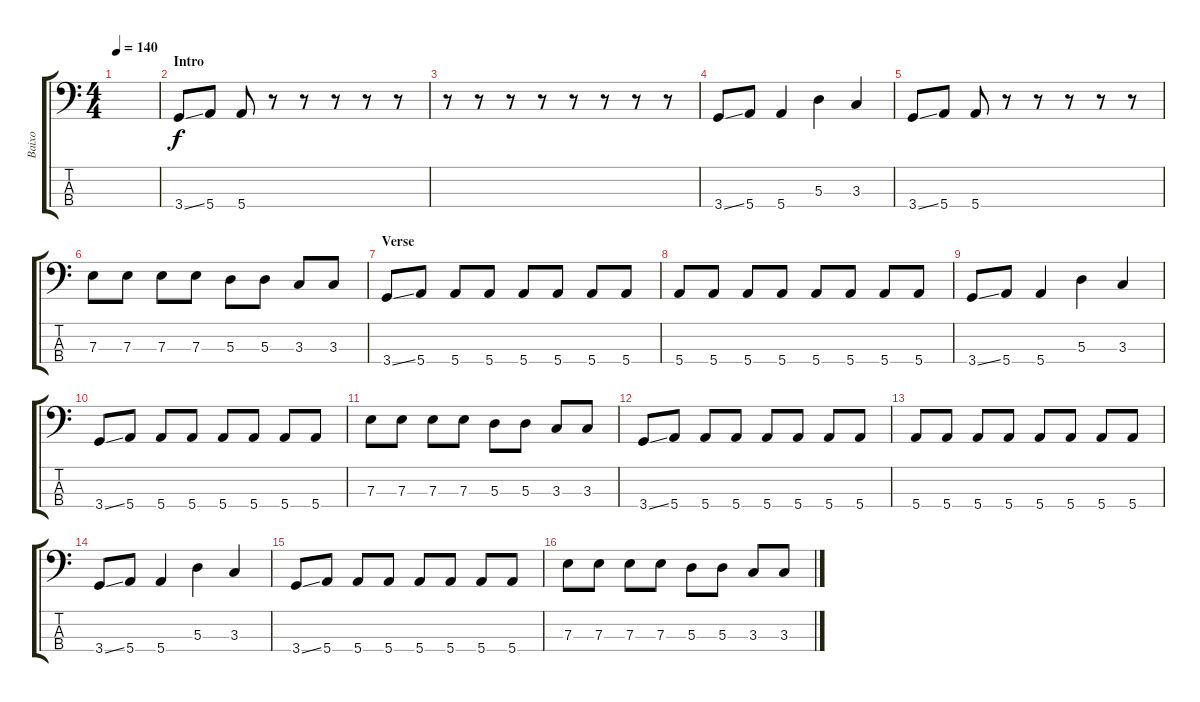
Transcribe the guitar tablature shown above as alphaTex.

\track ("Baixo" "Baixo") {instrument electricbassfinger}
\staff {score tabs}
\tuning (G2 D2 A1 E1) {hide}
\ts (4 4)
\tempo 140
\clef f4
\ks c
|
\section ("" "Intro")
3.4{ss}.8 5.4.8 5.4.8 r.8 r.8 r.8 r.8 r.8 |
r.8 r.8 r.8 r.8 r.8 r.8 r.8 r.8 |
3.4{ss}.8 5.4.8 5.4.4 5.3.4 3.3.4 |
3.4{ss}.8 5.4.8 5.4.8 r.8 r.8 r.8 r.8 r.8 |
7.3.8 7.3.8 7.3.8 7.3.8 5.3.8 5.3.8 3.3.8 3.3.8 |
\section ("" "Verse")
3.4{ss}.8 5.4.8 5.4.8 5.4.8 5.4.8 5.4.8 5.4.8 5.4.8 |
5.4.8 5.4.8 5.4.8 5.4.8 5.4.8 5.4.8 5.4.8 5.4.8 |
3.4{ss}.8 5.4.8 5.4.4 5.3.4 3.3.4 |
3.4{ss}.8 5.4.8 5.4.8 5.4.8 5.4.8 5.4.8 5.4.8 5.4.8 |
7.3.8 7.3.8 7.3.8 7.3.8 5.3.8 5.3.8 3.3.8 3.3.8 |
3.4{ss}.8 5.4.8 5.4.8 5.4.8 5.4.8 5.4.8 5.4.8 5.4.8 |
5.4.8 5.4.8 5.4.8 5.4.8 5.4.8 5.4.8 5.4.8 5.4.8 |
3.4{ss}.8 5.4.8 5.4.4 5.3.4 3.3.4 |
3.4{ss}.8 5.4.8 5.4.8 5.4.8 5.4.8 5.4.8 5.4.8 5.4.8 |
7.3.8 7.3.8 7.3.8 7.3.8 5.3.8 5.3.8 3.3.8 3.3.8
